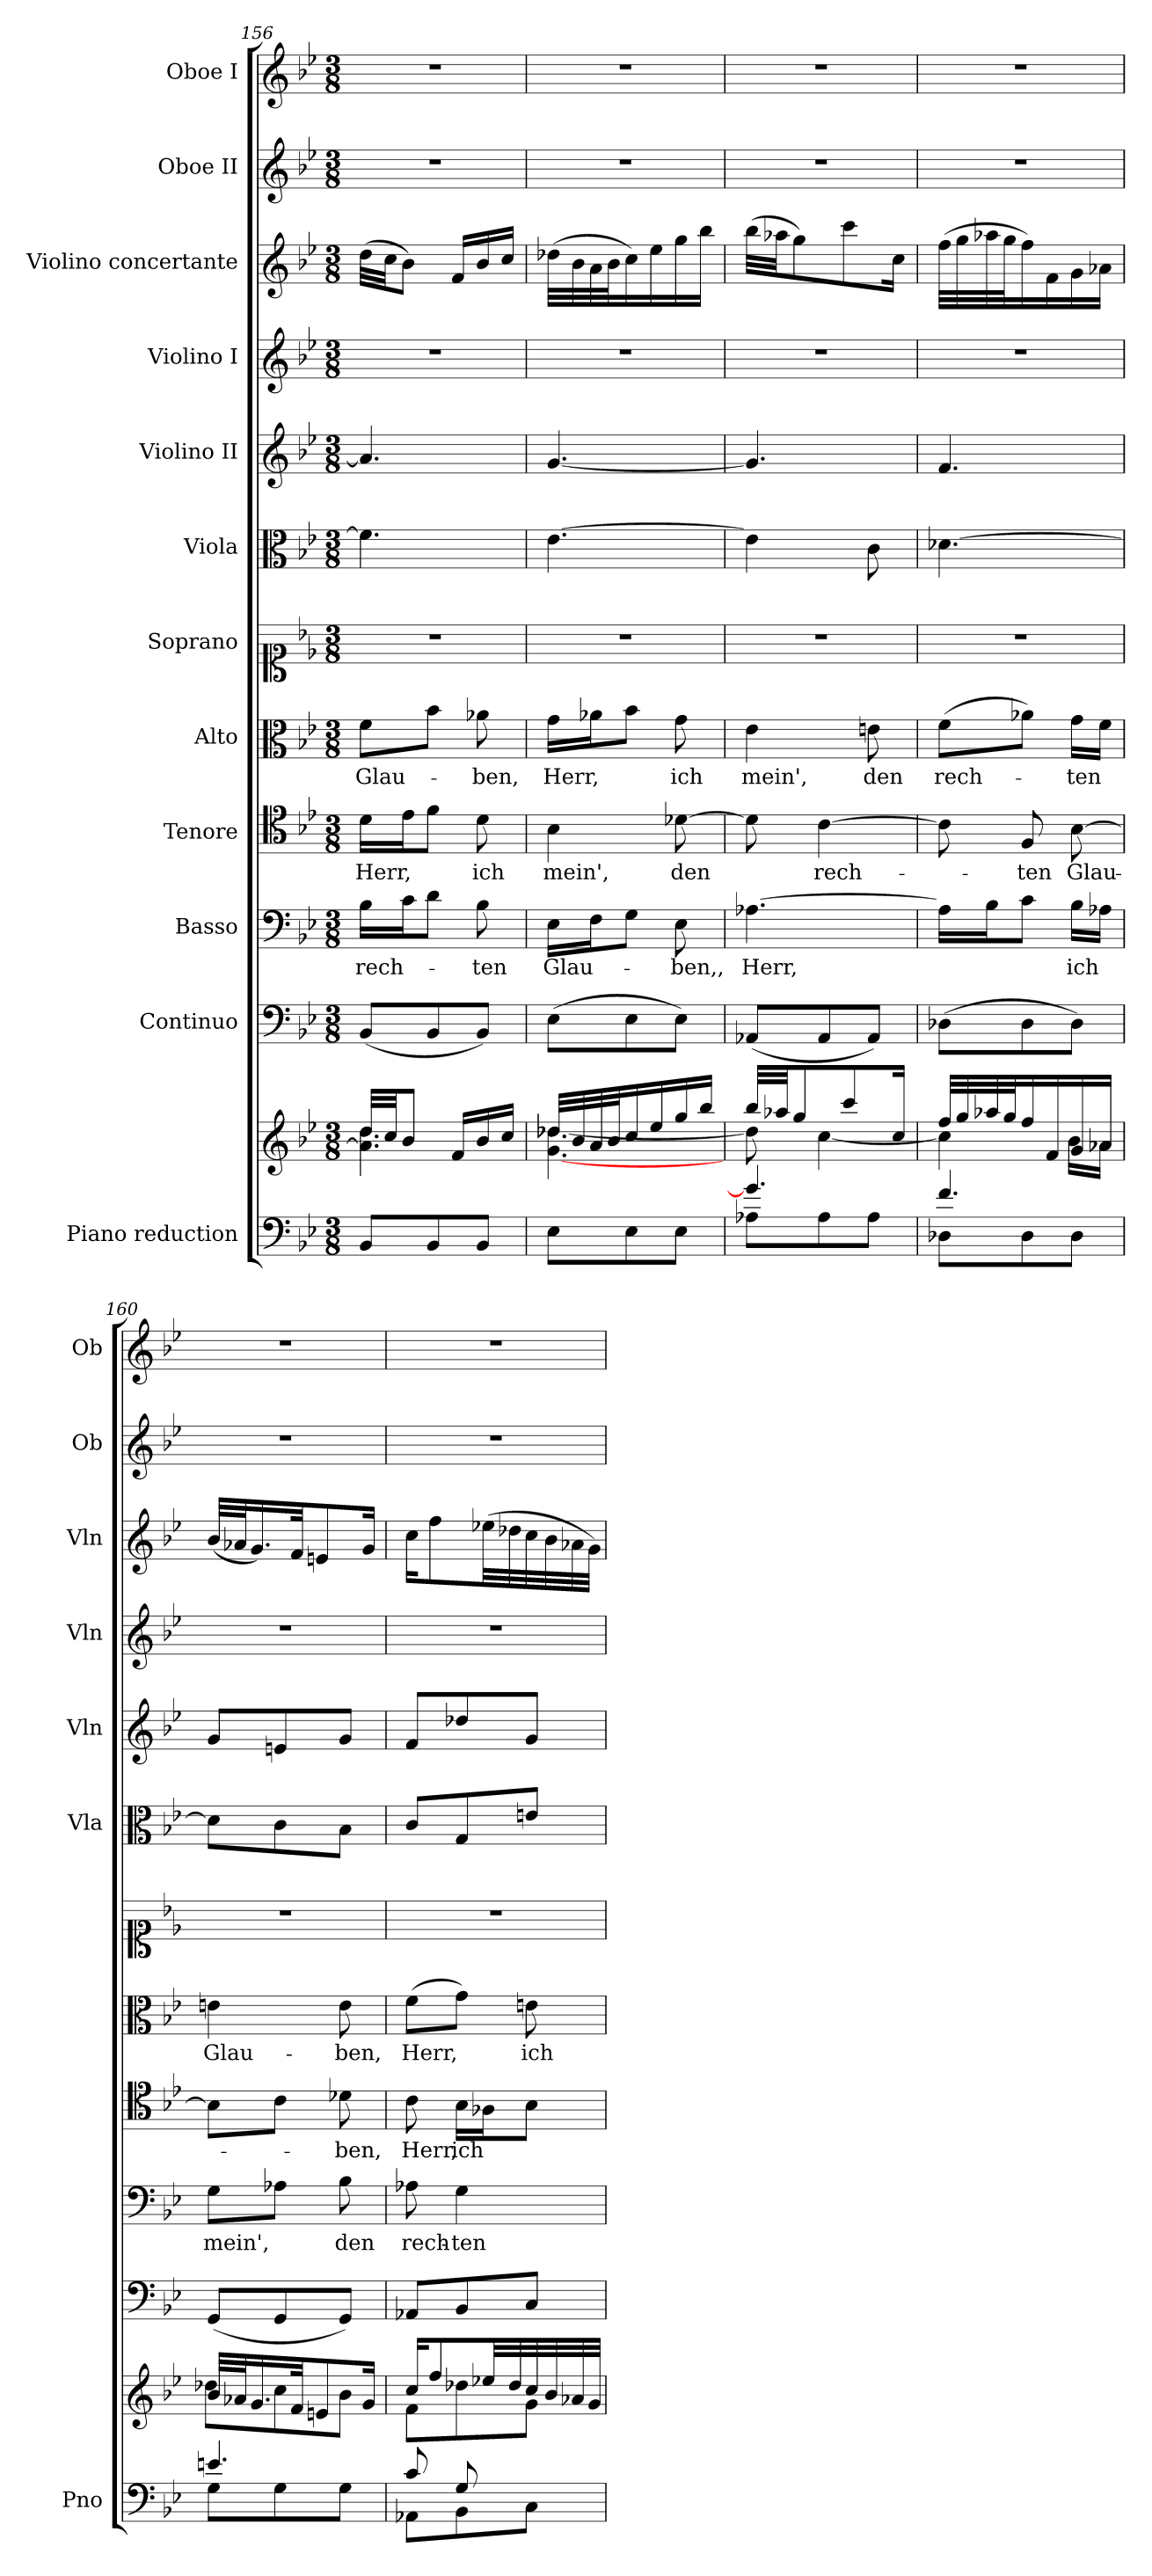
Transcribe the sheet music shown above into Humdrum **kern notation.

**kern	**kern	**kern	**kern	**text	**kern	**text	**kern	**text	**kern	**kern	**kern	**kern	**kern	**kern	**kern
*part12	*part12	*part11	*part10	*part10	*part9	*part9	*part8	*part8	*part7	*part6	*part5	*part4	*part3	*part2	*part1
*staff13	*staff12	*staff11	*staff10	*staff10	*staff9	*staff9	*staff8	*staff8	*staff7	*staff6	*staff5	*staff4	*staff3	*staff2	*staff1
*I"Piano reduction	*	*I"Continuo	*I"Basso	*	*I"Tenore	*	*I"Alto	*	*I"Soprano	*I"Viola	*I"Violino II	*I"Violino I	*I"Violino concertante	*I"Oboe II	*I"Oboe I
*I'Pno	*	*	*	*	*	*	*	*	*	*I'Vla	*I'Vln	*I'Vln	*I'Vln	*I'Ob	*I'Ob
*clefF4	*clefG2	*clefF4	*clefF4	*	*clefC4	*	*clefC3	*	*clefC1	*clefC3	*clefG2	*clefG2	*clefG2	*clefG2	*clefG2
*k[b-e-]	*k[b-e-]	*k[b-e-]	*k[b-e-]	*	*k[b-e-]	*	*k[b-e-]	*	*k[b-e-]	*k[b-e-]	*k[b-e-]	*k[b-e-]	*k[b-e-]	*k[b-e-]	*k[b-e-]
*M3/8	*M3/8	*M3/8	*M3/8	*	*M3/8	*	*M3/8	*	*M3/8	*M3/8	*M3/8	*M3/8	*M3/8	*M3/8	*M3/8
=156	=156	=156	=156	=156	=156	=156	=156	=156	=156	=156	=156	=156	=156	=156	=156
*	*^	*	*	*	*	*	*	*	*	*	*	*	*	*	*
!	!	!	!	!	!LO:LY:b	!	!LO:LY:b	!	!LO:LY:b	!	!	!	!	!	!	!
8BB-/L	32dd/LLL	4.a-\] 4.dd\	(<8BB-/L	16B-\LL	rech-	16d\LL	Herr,	8f\L	Glau-	4.r	4.f\]	4.a-/]	4.r	(>32dd\LLL	4.r	4.r
.	32cc/JJ	.	.	.	.	.	.	.	.	.	.	.	.	32cc\JJ	.	.
.	8b-/J	.	.	16c\J	.	16e-\J	.	.	.	.	.	.	.	8b-\J)	.	.
8BB-/	.	.	8BB-/	8d\J	.	8f\J	.	8b-\J	.	.	.	.	.	.	.	.
.	16f/LL	.	.	.	.	.	.	.	.	.	.	.	.	16f/LL	.	.
!	!	!	!	!	!LO:LY:b	!	!LO:LY:b	!	!LO:LY:b	!	!	!	!	!	!	!
8BB-/J	16b-/	.	8BB-/J)	8B-\	-ten	8d\	ich	8a-X\	-ben,	.	.	.	.	16b-/	.	.
.	16cc/JJ	.	.	.	.	.	.	.	.	.	.	.	.	16cc/JJ	.	.
!!LO:PB:g=z
=157	=157	=157	=157	=157	=157	=157	=157	=157	=157	=157	=157	=157	=157	=157	=157	=157
!	!	!	!	!	!LO:LY:b	!	!LO:LY:b	!	!LO:LY:b	!	!	!	!	!	!	!
8E-\L	32dd-X/LLL	[4.g\ [4.dd-\	(>8E-\L	16E-\LL	Glau-	4B-\	mein',	16g\LL	Herr,	4.r	[4.e-\	[4.g/	4.r	(>32dd-X\LLL	4.r	4.r
.	32b-/	.	.	.	.	.	.	.	.	.	.	.	.	32b-\	.	.
.	32a/	.	.	16F\J	.	.	.	16a-X\J	.	.	.	.	.	32a\	.	.
.	32b-/J	.	.	.	.	.	.	.	.	.	.	.	.	32b-\J	.	.
8E-\	16cc/	.	8E-\	8G\J	.	.	.	8b-\J	.	.	.	.	.	16cc\)	.	.
.	16ee-/	.	.	.	.	.	.	.	.	.	.	.	.	16ee-\	.	.
!	!	!	!	!	!LO:LY:b	!	!LO:LY:b	!	!LO:LY:b	!	!	!	!	!	!	!
8E-\J	16gg/	.	8E-\J)	8E-\	-ben,,	[8d-X\	den	8g\	ich	.	.	.	.	16gg\	.	.
.	16bb-/JJ	.	.	.	.	.	.	.	.	.	.	.	.	16bb-\JJ	.	.
=158	=158	=158	=158	=158	=158	=158	=158	=158	=158	=158	=158	=158	=158	=158	=158	=158
*^	*	*	*	*	*	*	*	*	*	*	*	*	*	*	*	*
!	!	!	!	!	!	!LO:LY:b	!	!	!	!LO:LY:b	!	!	!	!	!	!	!
4.g/]	8A-X\L	32bb-/LLL	8dd-\]	(<8AA-X/L	[4.A-X\	Herr,	8d-\]	.	4e-\	mein',	4.r	4e-\]	4.g/]	4.r	(>32bb-\LLL	4.r	4.r
.	.	32aa-X/JJ	.	.	.	.	.	.	.	.	.	.	.	.	32aa-X\JJ	.	.
.	.	8gg/	.	.	.	.	.	.	.	.	.	.	.	.	8gg\)	.	.
!	!	!	!	!	!	!	!	!LO:LY:b	!	!	!	!	!	!	!	!	!
.	8A-\	.	[4cc\	8AA-/	.	.	[4c\	rech-	.	.	.	.	.	.	.	.	.
.	.	8ccc/	.	.	.	.	.	.	.	.	.	.	.	.	8ccc\	.	.
!	!	!	!	!	!	!	!	!	!	!LO:LY:b	!	!	!	!	!	!	!
.	8A-\J	.	.	8AA-/J)	.	.	.	.	8en\	den	.	8c\	.	.	.	.	.
.	.	16cc/Jk	.	.	.	.	.	.	.	.	.	.	.	.	16cc\Jk	.	.
=159	=159	=159	=159	=159	=159	=159	=159	=159	=159	=159	=159	=159	=159	=159	=159	=159	=159
!	!	!	!	!	!	!	!	!	!	!LO:LY:b	!	!	!	!	!	!	!
4.f/	8D-X\L	32ff/LLL	4cc\]	(>8D-X\L	16A-\LL]	.	8c\]	.	(>8f\L	rech-	4.r	[4.d-X\	4.f/	4.r	(>32ff\LLL	4.r	4.r
.	.	32gg/	.	.	.	.	.	.	.	.	.	.	.	.	32gg\	.	.
.	.	32aa-X/	.	.	16B-\J	.	.	.	.	.	.	.	.	.	32aa-X\	.	.
.	.	32gg/J	.	.	.	.	.	.	.	.	.	.	.	.	32gg\J	.	.
!	!	!	!	!	!	!	!	!LO:LY:b	!	!	!	!	!	!	!	!	!
.	8D-\	16ff/	.	8D-\	8c\J	.	8F/	-ten	8a-X\J)	.	.	.	.	.	16ff\)	.	.
.	.	16f/	.	.	.	.	.	.	.	.	.	.	.	.	16f\	.	.
!	!	!	!	!	!	!LO:LY:b	!	!LO:LY:b	!	!LO:LY:b	!	!	!	!	!	!	!
.	8D-\J	16g/	16b-\LL	8D-\J)	16B-\LL	ich	[8B-\	Glau-	16g\LL	-ten	.	.	.	.	16g\	.	.
.	.	16a-X/JJ	16a-\JJ	.	16A-X\JJ	.	.	.	16f\JJ	.	.	.	.	.	16a-X\JJ	.	.
=160	=160	=160	=160	=160	=160	=160	=160	=160	=160	=160	=160	=160	=160	=160	=160	=160	=160
!	!	!	!	!	!	!LO:LY:b	!	!	!	!LO:LY:b	!	!	!	!	!	!	!
4.en/	8G\L	32b-/LLL	8dd-X\L	(<8GG/L	8G\L	mein',	8B-\L]	.	4en\	Glau-	4.r	8d-\L]	8g/L	4.r	(<32b-/LLL	4.r	4.r
.	.	32a-X/J	.	.	.	.	.	.	.	.	.	.	.	.	32a-X/J	.	.
.	.	16.g/	.	.	.	.	.	.	.	.	.	.	.	.	16.g/)	.	.
.	8G\	.	8cc\	8GG/	8A-X\J	.	8c\J	.	.	.	.	8c\	8en/	.	.	.	.
.	.	32f/JK	.	.	.	.	.	.	.	.	.	.	.	.	32f/JK	.	.
.	.	8en/	.	.	.	.	.	.	.	.	.	.	.	.	8en/	.	.
!	!	!	!	!	!	!LO:LY:b	!	!LO:LY:b	!	!LO:LY:b	!	!	!	!	!	!	!
.	8G\J	.	8b-\J	8GG/J)	8B-\	den	8d-X\	-ben,	8e\	-ben,	.	8B-\J	8g/J	.	.	.	.
.	.	16g/Jk	.	.	.	.	.	.	.	.	.	.	.	.	16g/Jk	.	.
=161	=161	=161	=161	=161	=161	=161	=161	=161	=161	=161	=161	=161	=161	=161	=161	=161	=161
*	*	*	*^	*	*	*	*	*	*	*	*	*	*	*	*	*	*
!	!	!	!	!	!	!	!LO:LY:b	!	!LO:LY:b	!	!LO:LY:b	!	!	!	!	!	!	!
8c/L	8AA-X\L	16cc/KL	8f\L	4ryy	8AA-X/L	8A-X\	rech-	8c\	Herr,	(>8f\L	Herr,	4.r	8c/L	8f/L	4.r	16cc\KL	4.r	4.r
.	.	8ff/	.	.	.	.	.	.	.	.	.	.	.	.	.	8ff\	.	.
!	!	!	!	!	!	!	!LO:LY:b	!	!LO:LY:b	!	!	!	!	!	!	!	!	!
8G/	8BB-\	.	8dd-X\	.	8BB-/	4G\	-ten	16B-\LL	ich	8g\J)	.	.	8G/	8dd-X/	.	.	.	.
.	.	32ee-X/LL	.	.	.	.	.	16A-X\J	.	.	.	.	.	.	.	(>32ee-X\LL	.	.
.	.	32dd-/	.	.	.	.	.	.	.	.	.	.	.	.	.	32dd-X\	.	.
!	!	!	!	!	!	!	!	!	!	!	!LO:LY:b	!	!	!	!	!	!	!
8ryy	8C\J	32cc/	8g\J	8en\J	8C/J	.	.	8B-\J	.	8en\	ich	.	8en/J	8g/J	.	32cc\	.	.
.	.	32b-/	.	.	.	.	.	.	.	.	.	.	.	.	.	32b-\	.	.
.	.	32a-X/	.	.	.	.	.	.	.	.	.	.	.	.	.	32a-X\	.	.
.	.	32g/JJJ	.	.	.	.	.	.	.	.	.	.	.	.	.	32g\JJJ)	.	.
*v	*v	*	*	*	*	*	*	*	*	*	*	*	*	*	*	*	*	*
*	*v	*v	*v	*	*	*	*	*	*	*	*	*	*	*	*	*	*
=	=	=	=	=	=	=	=	=	=	=	=	=	=	=	=
*-	*-	*-	*-	*-	*-	*-	*-	*-	*-	*-	*-	*-	*-	*-	*-
